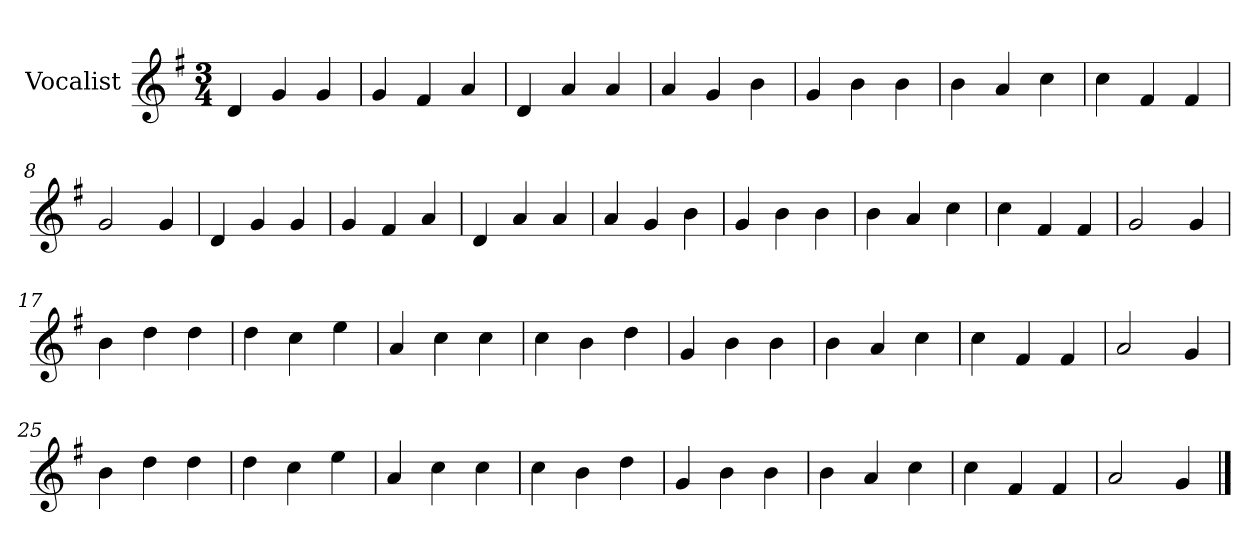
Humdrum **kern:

**kern
*part1
*staff1
*I"Vocalist
*k[f#]
*G:
*M3/4
=1
4d
4g
4g
=2
4g
4f#
4a
=3
4d
4a
4a
=4
4a
4g
4b
=5
4g
4b
4b
=6
4b
4a
4cc
=7
4cc
4f#
4f#
=8
2g
4g
=9
4d
4g
4g
=10
4g
4f#
4a
=11
4d
4a
4a
=12
4a
4g
4b
=13
4g
4b
4b
=14
4b
4a
4cc
=15
4cc
4f#
4f#
=16
2g
4g
=17
4b
4dd
4dd
=18
4dd
4cc
4ee
=19
4a
4cc
4cc
=20
4cc
4b
4dd
=21
4g
4b
4b
=22
4b
4a
4cc
=23
4cc
4f#
4f#
=24
2a
4g
=25
4b
4dd
4dd
=26
4dd
4cc
4ee
=27
4a
4cc
4cc
=28
4cc
4b
4dd
=29
4g
4b
4b
=30
4b
4a
4cc
=31
4cc
4f#
4f#
=32
2a
4g
==
*-
